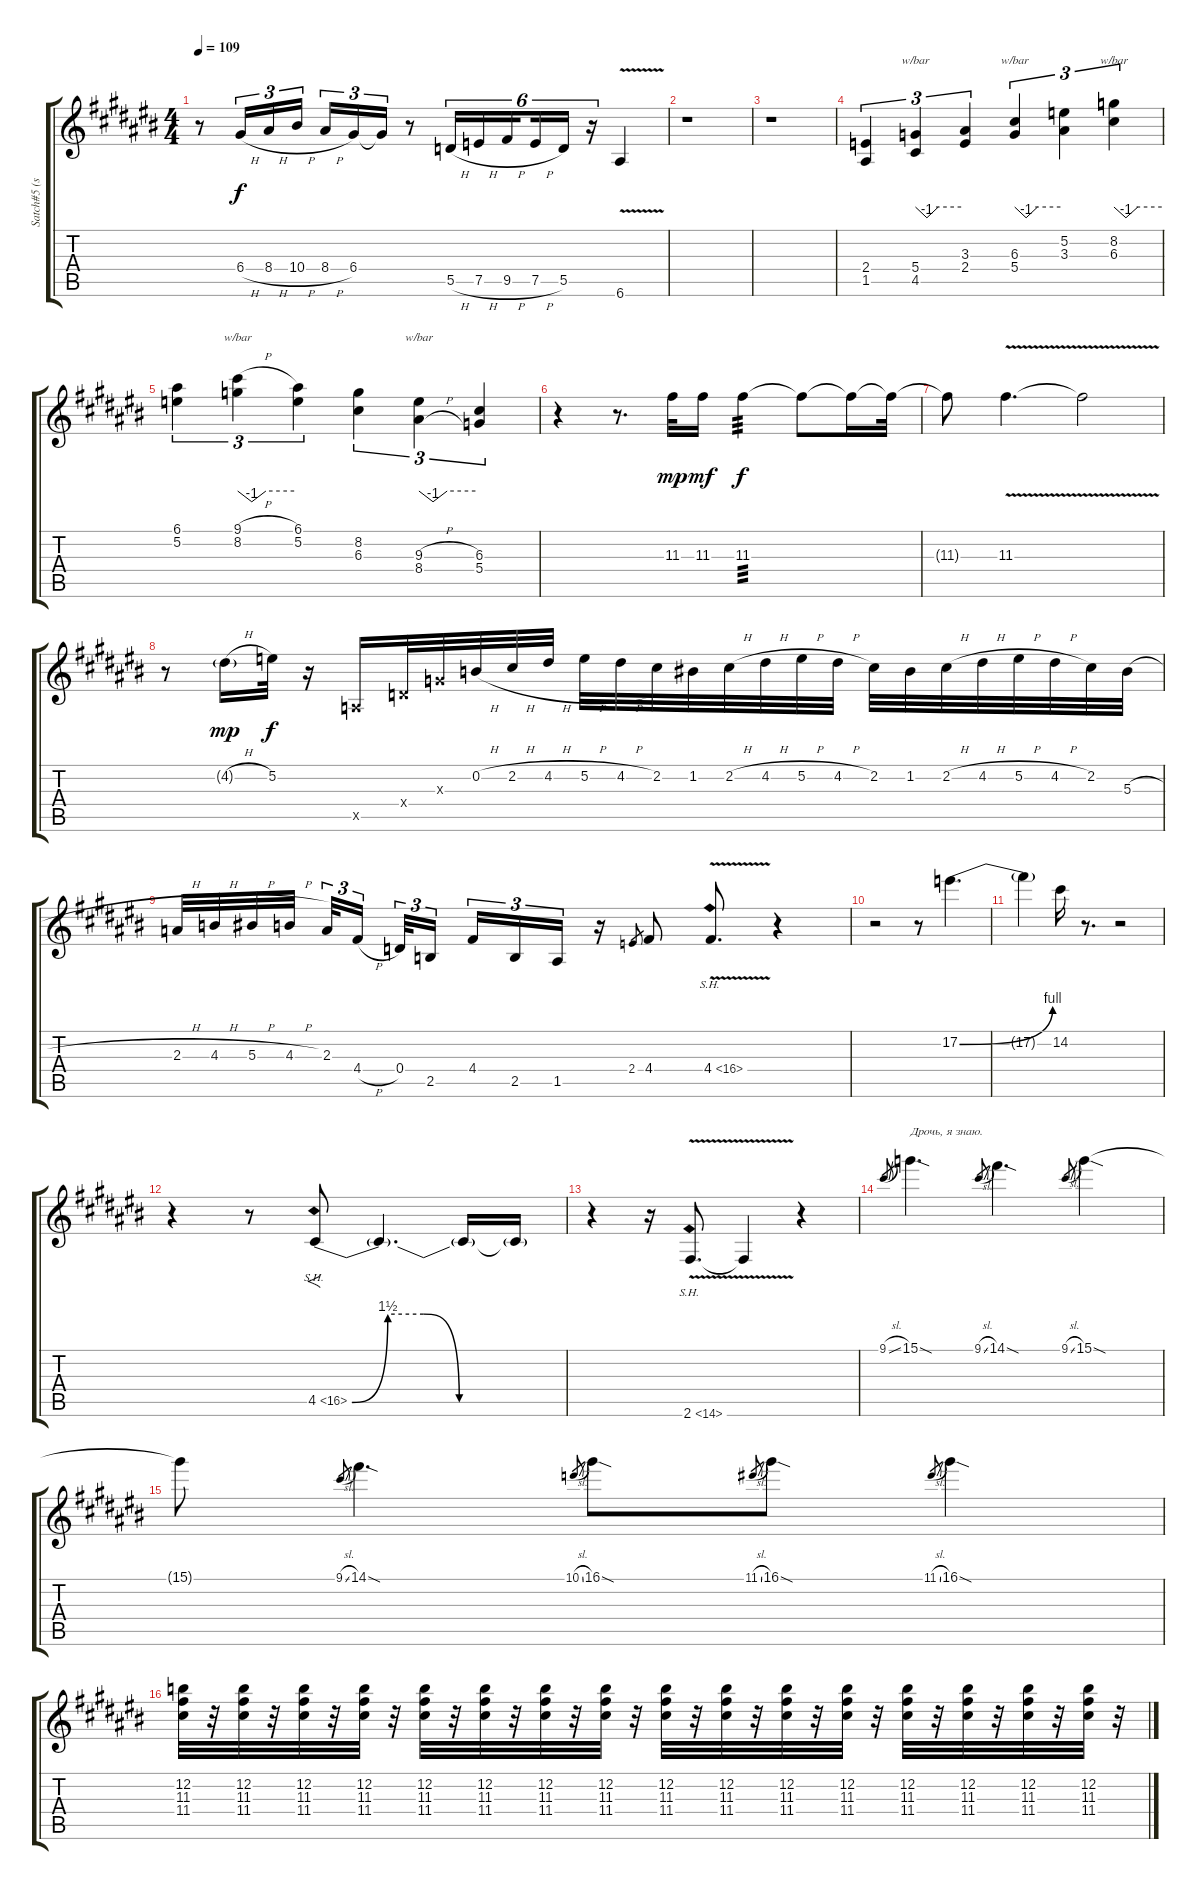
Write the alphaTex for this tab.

\track ("Satch#5 (solo)" "Satch#5 (s") {instrument distortionguitar}
\staff {score tabs}
\tuning (E4 B3 G3 D3 A2 E2) {hide}
\ts (4 4)
\tempo 109
\clef g2
\ks c#
r.8{dy f} 6.4{h}.16{tu (3 2)} 8.4{h}.16{tu (3 2)} 10.4{h}.16{tu (3 2)} 8.4{h}.16{tu (3 2)} 6.4.16{tu (3 2)} 6.4{t}.16{tu (3 2)} r.8 5.5{h}.16{tu (6 4)} 7.5{h}.16{tu (6 4)} 9.5{h}.16{tu (6 4) beam splitsecondary} 7.5{h}.16{tu (6 4)} 5.5.16{tu (6 4)} r.16{tu (6 4)} 6.6{v}.4 |
r.1 |
r.1 |
(2.4 1.5).4{tu (3 2) balance 4} (5.4 4.5).4{tu (3 2) tbe (custom default 0 0 15 -4 30 0 60 0)} (3.3 2.4).4{tu (3 2)} (6.3 5.4).4{tu (3 2) tbe (custom default 0 0 15 -4 30 0 60 0)} (5.2 3.3).4{tu (3 2)} (8.2 6.3).4{tu (3 2) tbe (custom default 0 0 15 -4 30 0 60 0)} |
(6.1 5.2).4{tu (3 2)} (9.1{h} 8.2).4{tu (3 2) tbe (custom default 0 0 15 -4 30 0 60 0)} (6.1 5.2).4{tu (3 2)} (8.2 6.3).4{tu (3 2)} (9.3{h} 8.4{h}).4{tu (3 2) tbe (custom default 0 0 15 -4 30 0 60 0)} (6.3 5.4).4{tu (3 2)} |
r.4{balance 8 instrument distortionguitar} r.8{d} 11.3.32{dy mp} 11.3.16{dy mf} 11.3.4{tp 3 dy f} 11.3{t}.8 11.3{t}.16 11.3{t}.32 |
11.3{t}.8 11.3{v}.4{d} 11.3{t}.2 |
r.8 4.2{h g}.16{dy mp} 5.2.32{dy f} r.16 0.5{x}.16 0.4{x}.32 0.3{x}.32 0.2{h}.32 2.2{h}.32 4.2{h}.32 5.2{h}.32 4.2{h}.32 2.2.32 1.2.32 2.2{h}.32 4.2{h}.32 5.2{h}.32 4.2{h}.32 2.2.32 1.2.32 2.2{h}.32 4.2{h}.32 5.2{h}.32 4.2{h}.32 2.2.32 5.3{h}.32 |
2.3{h}.32 4.3{h}.32 5.3{h}.32 4.3{h}.32{beam splitsecondary} 2.3.32{tu (3 2)} 4.4{h}.16{tu (3 2) beam splitsecondary} 0.4.32{tu (3 2)} 2.5.16{tu (3 2)} 4.4.16{tu (3 2)} 2.5.16{tu (3 2)} 1.5.16{tu (3 2)} r.16 2.4.8{gr} 4.4.8 4.4{sh 12 v}.8{d} r.4 |
r.2 r.8 17.2{be (bend 0 0 60 4)}.4{d} |
17.2{t}.4 14.2.16 r.8{d} r.2 |
r.4 r.8 4.5{be (custom 0 0 10 6 20 6 30 0 60 0) sh 12}.8{f} 4.5{t}.4{d} 4.5{t}.16 4.5{t}.16 |
r.4 r.16 2.6{sh 12 v}.8{d} 2.6{t}.4 r.4{instrument electricguitarclean} |
9.1{sl}.8{gr} 15.1{sod}.4{d txt "Дрочь, я знаю." balance 4} 9.1{sl}.8{gr} 14.1{sod}.4{d} 9.1{sl}.8{gr} 15.1{sod}.4 |
15.1{t}.8 9.1{sl}.8{gr} 14.1{sod}.4{d} 10.1{sl}.8{gr} 16.1{sod}.8 11.1{sl}.8{gr} 16.1{sod}.8 11.1{sl}.8{gr} 16.1{sod}.4 |
(12.2 11.3 11.4).32{volume 1} r.32 (12.2 11.3 11.4).32{volume 14} r.32 (12.2 11.3 11.4).32 r.32 (12.2 11.3 11.4).32 r.32 (12.2 11.3 11.4).32 r.32 (12.2 11.3 11.4).32 r.32 (12.2 11.3 11.4).32 r.32 (12.2 11.3 11.4).32 r.32 (12.2 11.3 11.4).32 r.32 (12.2 11.3 11.4).32 r.32 (12.2 11.3 11.4).32 r.32 (12.2 11.3 11.4).32 r.32 (12.2 11.3 11.4).32 r.32 (12.2 11.3 11.4).32 r.32 (12.2 11.3 11.4).32 r.32 (12.2 11.3 11.4).32 r.32
